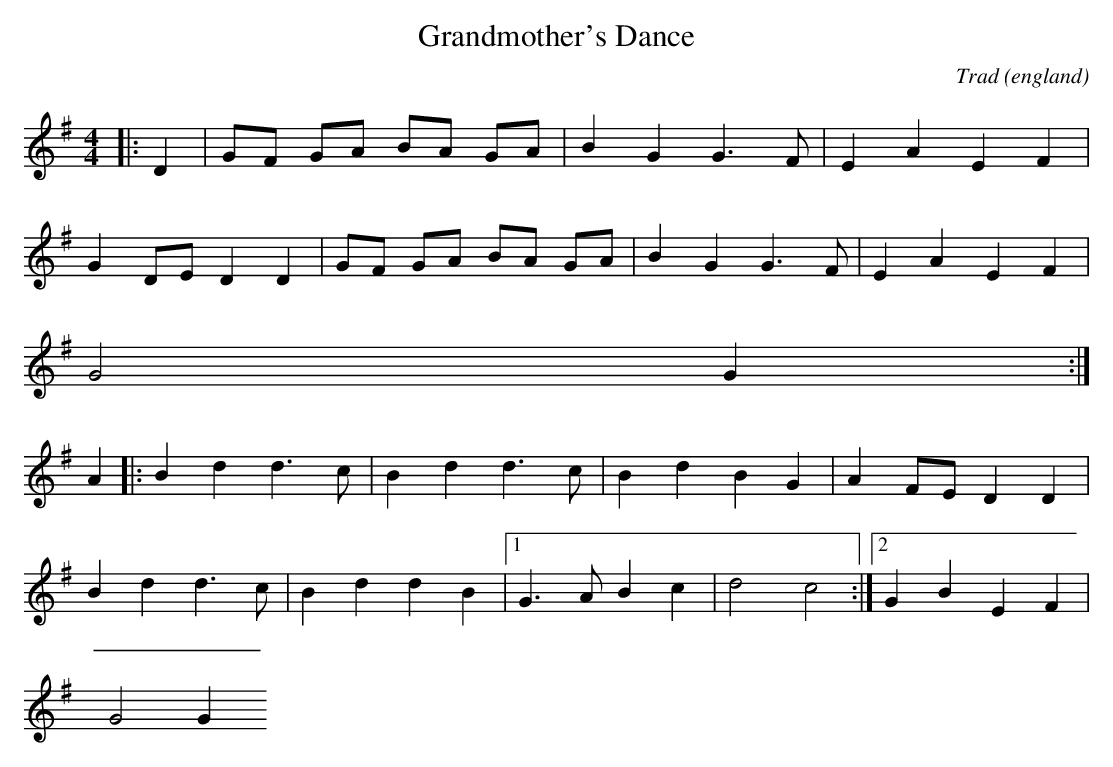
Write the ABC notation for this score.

X:1
T:Grandmother's Dance
O:england
C:Trad
M:4/4
L:1/8
K:G
|:D2|GF GA BA GA|B2G2G3F|E2A2E2F2|
G2DE D2D2|GF GA BA GA|B2G2G3F|E2A2E2F2|
G4G2:|
A2|:B2d2d3c|B2d2d3c|B2d2B2G2|A2FE D2D2|
B2d2d3c|B2d2d2B2|[1G3A B2c2|d4c4:|[2G2B2E2F2|
G4G2
